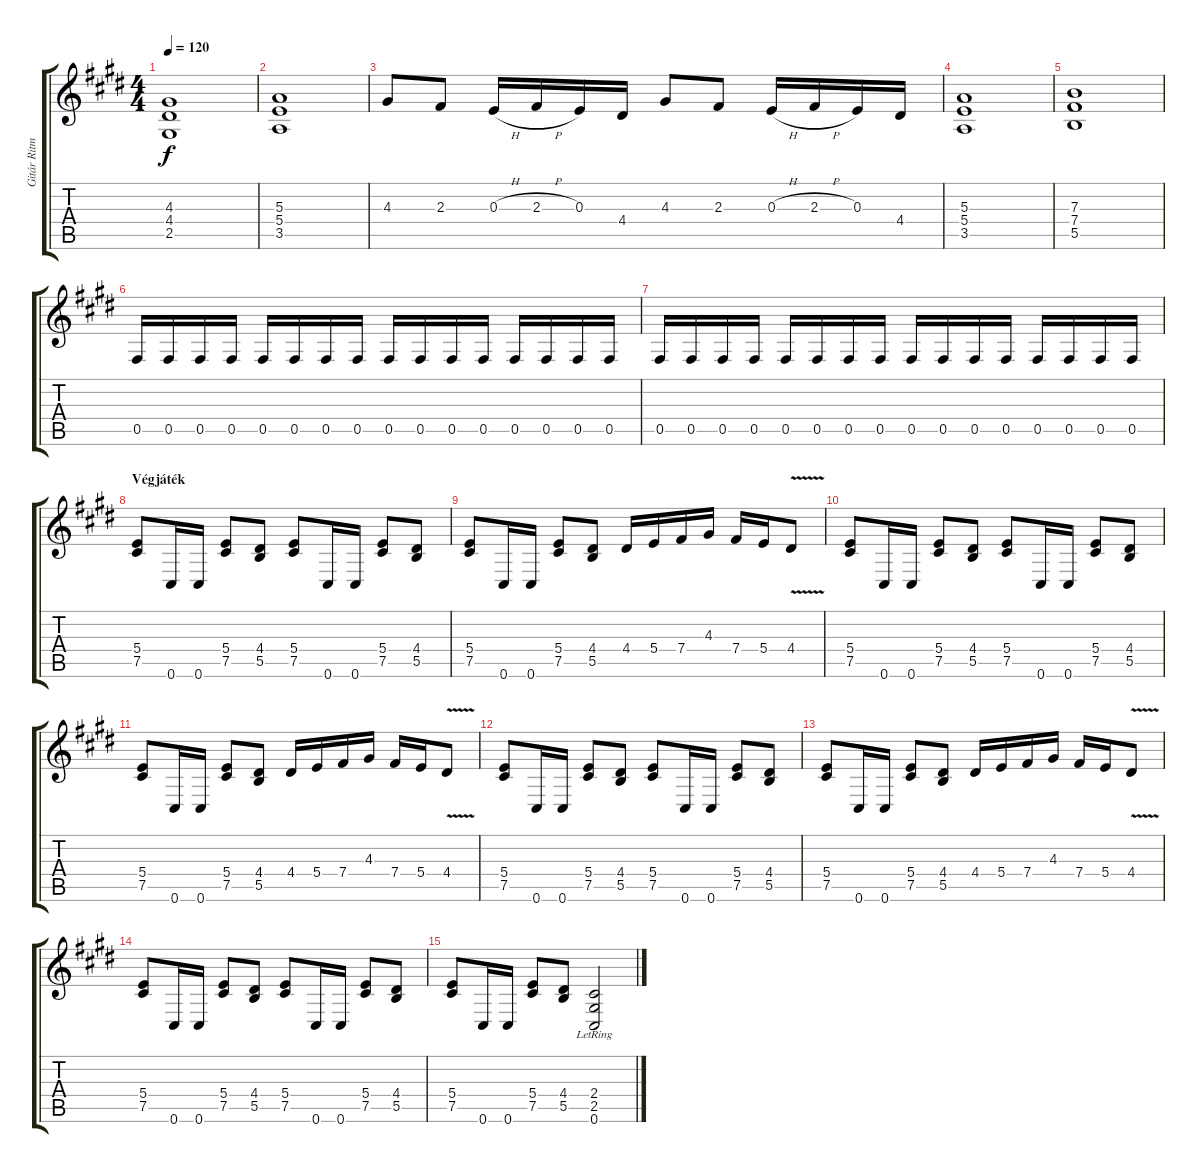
\track ("Gitár Ritm 2" "Gitár Ritm") {instrument distortionguitar}
\staff {score tabs}
\tuning (Db4 Ab3 E3 B2 Gb2 Db2) {hide}
\ts (4 4)
\tempo 120
\clef g2
\ks c#minor
(4.3 4.4 2.5).1{dy f} |
(5.3 5.4 3.5).1 |
4.3.8 2.3.8 0.3{h}.16 2.3{h}.16 0.3.16 4.4.16 4.3.8 2.3.8 0.3{h}.16 2.3{h}.16 0.3.16 4.4.16 |
(5.3 5.4 3.5).1 |
(7.3 7.4 5.5).1 |
0.5.16 0.5.16 0.5.16 0.5.16 0.5.16 0.5.16 0.5.16 0.5.16 0.5.16 0.5.16 0.5.16 0.5.16 0.5.16 0.5.16 0.5.16 0.5.16 |
0.5.16 0.5.16 0.5.16 0.5.16 0.5.16 0.5.16 0.5.16 0.5.16 0.5.16 0.5.16 0.5.16 0.5.16 0.5.16 0.5.16 0.5.16 0.5.16 |
\section ("" "Végjáték")
(5.4 7.5).8 0.6.16 0.6.16 (5.4 7.5).8 (4.4 5.5).8 (5.4 7.5).8 0.6.16 0.6.16 (5.4 7.5).8 (4.4 5.5).8 |
(5.4 7.5).8 0.6.16 0.6.16 (5.4 7.5).8 (4.4 5.5).8 4.4.16 5.4.16 7.4.16 4.3.16 7.4.16 5.4.16 4.4{v}.8 |
(5.4 7.5).8 0.6.16 0.6.16 (5.4 7.5).8 (4.4 5.5).8 (5.4 7.5).8 0.6.16 0.6.16 (5.4 7.5).8 (4.4 5.5).8 |
(5.4 7.5).8 0.6.16 0.6.16 (5.4 7.5).8 (4.4 5.5).8 4.4.16 5.4.16 7.4.16 4.3.16 7.4.16 5.4.16 4.4{v}.8 |
(5.4 7.5).8 0.6.16 0.6.16 (5.4 7.5).8 (4.4 5.5).8 (5.4 7.5).8 0.6.16 0.6.16 (5.4 7.5).8 (4.4 5.5).8 |
(5.4 7.5).8 0.6.16 0.6.16 (5.4 7.5).8 (4.4 5.5).8 4.4.16 5.4.16 7.4.16 4.3.16 7.4.16 5.4.16 4.4{v}.8 |
(5.4 7.5).8 0.6.16 0.6.16 (5.4 7.5).8 (4.4 5.5).8 (5.4 7.5).8 0.6.16 0.6.16 (5.4 7.5).8 (4.4 5.5).8 |
(5.4 7.5).8 0.6.16 0.6.16 (5.4 7.5).8 (4.4 5.5).8 (2.4{lr} 2.5{lr} 0.6{lr}).2
